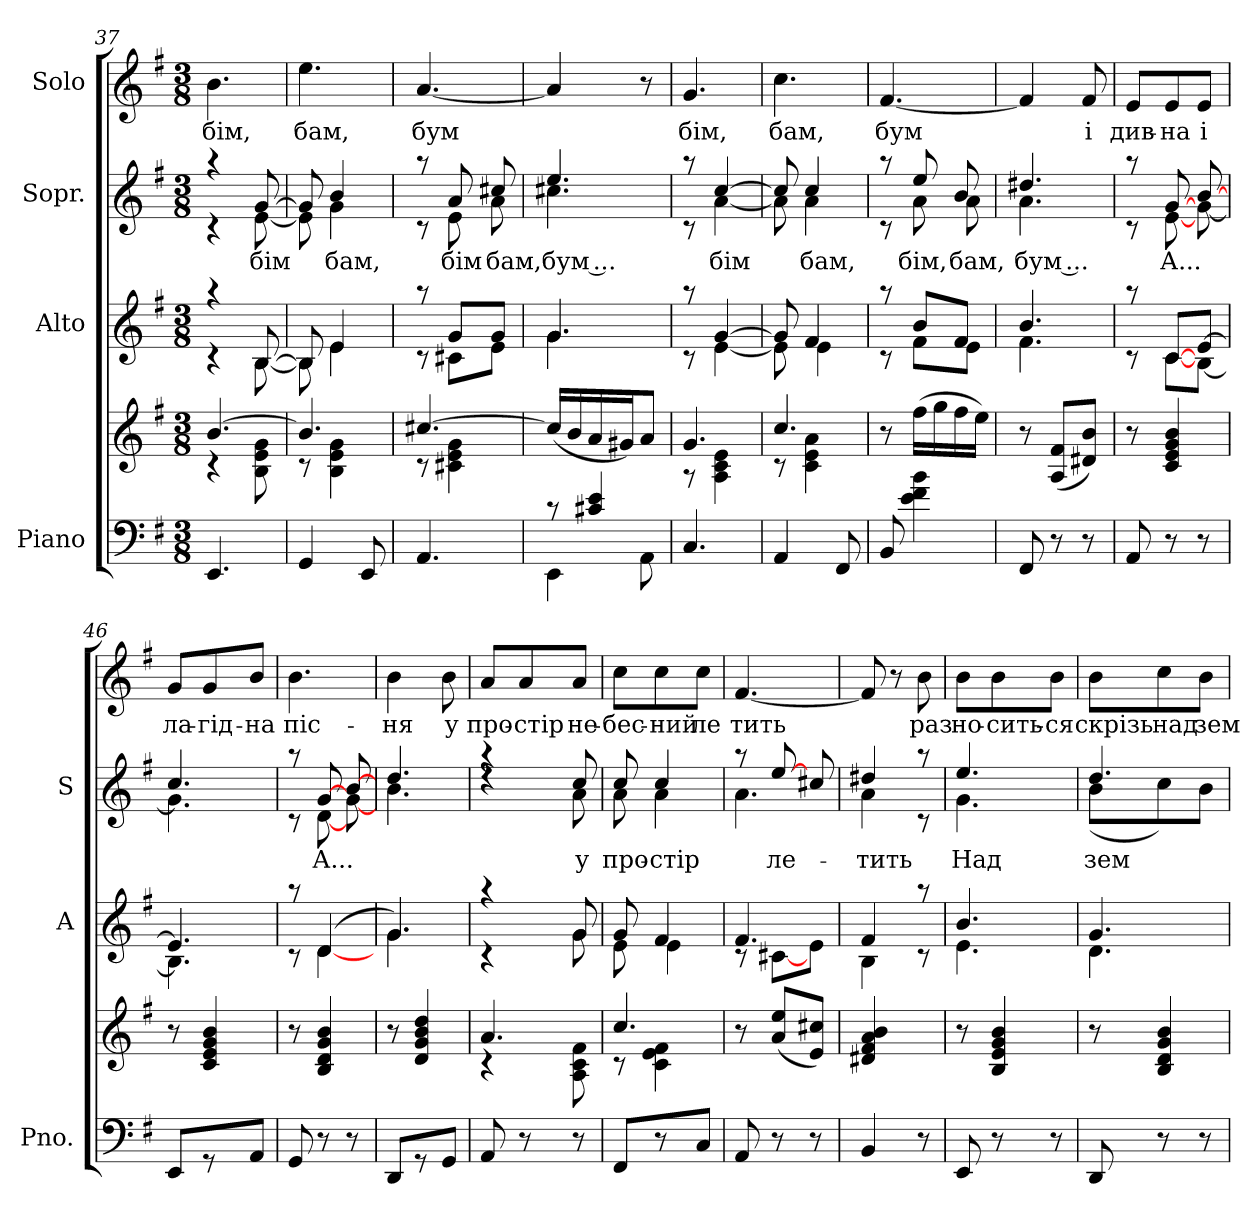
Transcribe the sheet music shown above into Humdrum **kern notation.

**kern	**kern	**kern	**kern	**text	**kern	**text
*part4	*part4	*part3	*part2	*part2	*part1	*part1
*staff5	*staff4	*staff3	*staff2	*staff2	*staff1	*staff1
*I"Piano	*	*I"Alto	*I"Sopr.	*	*I"Solo	*
*I'Pno.	*	*I'A	*I'S	*	*	*
!!LO:PB:g=z
*clefF4	*clefG2	*clefG2	*clefG2	*	*clefG2	*
*k[f#]	*k[f#]	*k[f#]	*k[f#]	*	*k[f#]	*
*e:	*e:	*e:	*e:	*	*e:	*
*M3/8	*M3/8	*M3/8	*M3/8	*	*M3/8	*
=37	=37	=37	=37	=37	=37	=37
*	*^	*^	*^	*	*	*
!	!	!	!	!	!	!	!	!	!LO:LY:b
4.EE/	[>4.b/	4rB	4raa	4rc	4raa	4rB	.	4.b\	бім,
!	!	!	!	!	!	!	!LO:LY:b	!	!
.	.	8B\ 8e\ 8g\	[>8B/	[<8B\	[>8g/	[<8e\	бім	.	.
=38	=38	=38	=38	=38	=38	=38	=38	=38	=38
!	!	!	!	!	!	!	!	!	!LO:LY:b
4GG/	4.b/]	8rc	8B/]	8B\]	8g/]	8e\]	.	4.ee\	бам,
!	!	!	!	!	!	!	!LO:LY:b	!	!
.	.	4B\ 4e\ 4g\	4e/	4e\	4b/	4g\	бам,	.	.
8EE/	.	.	.	.	.	.	.	.	.
=39	=39	=39	=39	=39	=39	=39	=39	=39	=39
!	!	!	!	!	!	!	!	!	!LO:LY:b
4.AA/	[>4.cc#X/	8rB	8raa	8rc	8raa	8rc	.	[4.a/	бум
!	!	!	!	!	!	!	!LO:LY:b	!	!
.	.	4c#X\ 4e\ 4g\	8g/L	8c#X\L	8a/	8e\	бім	.	.
!	!	!	!	!	!	!	!LO:LY:b	!	!
.	.	.	8g/J	8e\J	8cc#X/	8a\	бам,	.	.
*	*v	*v	*	*	*	*	*	*	*
=40	=40	=40	=40	=40	=40	=40	=40	=40
*^	*	*	*	*	*	*	*	*
!	!	!	!	!	!	!	!LO:LY:b	!	!
8rc	4EE\	(<16cc#/LL]	4.g/	4.g\	4.ee/	4.cc#X\	бум ...	4a/]	.
.	.	16b/	.	.	.	.	.	.	.
4c#X/ 4e/	.	16a/	.	.	.	.	.	.	.
.	.	16g#X/J)	.	.	.	.	.	.	.
.	8AA\	8a/J	.	.	.	.	.	8r	.
=41	=41	=41	=41	=41	=41	=41	=41	=41	=41
*	*	*^	*	*	*	*	*	*	*
!	!	!	!	!	!	!	!	!	!	!LO:LY:b
*v	*v	*	*	*	*	*	*	*	*	*
4.C/	4.g/	8rA	8raa	8rc	8raa	8rc	.	4.g/	бім,
!	!	!	!	!	!	!	!LO:LY:b	!	!
.	.	4A\ 4c\ 4e\	[>4g/	[<4e\	[>4cc/	[<4a\	бім	.	.
=42	=42	=42	=42	=42	=42	=42	=42	=42	=42
!	!	!	!	!	!	!	!	!	!LO:LY:b
4AA/	4.cc/	8rc	8g/]	8e\]	8cc/]	8a\]	.	4.cc\	бам,
!	!	!	!	!	!	!	!LO:LY:b	!	!
.	.	4c\ 4e\ 4a\	4f#/	4e\	4cc/	4a\	бам,	.	.
8FF#/	.	.	.	.	.	.	.	.	.
*	*v	*v	*	*	*	*	*	*	*
!!LO:LB:g=z
=43	=43	=43	=43	=43	=43	=43	=43	=43
!	!	!	!	!	!	!	!	!LO:LY:b
8BB/	8r	8raa	8rc	8raa	8rc	.	[4.f#/	бум
!	!	!	!	!	!	!LO:LY:b	!	!
4e\ 4f#\ 4b\	(>16ff#\LL	8b/L	8f#\L	8ee/	8a\	бім,	.	.
.	16gg\	.	.	.	.	.	.	.
!	!	!	!	!	!	!LO:LY:b	!	!
.	16ff#\	8f#/J	8e\J	8b/	8a\	бам,	.	.
.	16ee\JJ)	.	.	.	.	.	.	.
=44	=44	=44	=44	=44	=44	=44	=44	=44
!	!	!	!	!	!	!LO:LY:b	!	!
8FF#/	8r	4.b/	4.f#\	4.dd#X/	4.a\	бум ...	4f#/]	.
8r	(<8A/ 8f#/L	.	.	.	.	.	.	.
!	!	!	!	!	!	!	!	!LO:LY:b
8r	8d#X/ 8b/J)	.	.	.	.	.	8f#/	і
=45	=45	=45	=45	=45	=45	=45	=45	=45
!	!	!	!	!	!	!	!	!LO:LY:b
8AA/	8r	8raa	8rc	8raa	8rc	.	8e/L	див-
!	!	!	!	!	!	!LO:LY:b	!	!LO:LY:b
8r	4c/ 4e/ 4g/ 4b/	[>8c/L	[<8c\L	[>8g/	[<8e\	А...	8e/	-на
!	!	!	!	!	!	!	!	!LO:LY:b
8r	.	[>8e/J	[<8B\J	[>8b/	[<8g\	.	8e/J	і
=46	=46	=46	=46	=46	=46	=46	=46	=46
!	!	!	!	!	!	!	!	!LO:LY:b
8EE/L	8r	4.e/]	4.B\]	4.cc/	4.g\]	.	8g/L	ла-
!	!	!	!	!	!	!	!	!LO:LY:b
8r	4c/ 4e/ 4g/ 4b/	.	.	.	.	.	8g/	-гід-
!	!	!	!	!	!	!	!	!LO:LY:b
8AA/J	.	.	.	.	.	.	8b/J	-на
=47	=47	=47	=47	=47	=47	=47	=47	=47
!	!	!	!	!	!	!	!	!LO:LY:b
8GG/	8r	8raa	8rc	8raa	8rc	.	4.b\	піс-
!	!	!	!	!	!	!LO:LY:b	!	!
8r	4B/ 4d/ 4g/ 4b/	(4d/	[<4d\	[>8g/	[<8d\	А...	.	.
8r	.	.	.	[>8b/	[<8g\	.	.	.
=48	=48	=48	=48	=48	=48	=48	=48	=48
!	!	!	!	!	!	!	!	!LO:LY:b
8DD/L	8r	4.g/)	4.g\	4.dd/	4.b\	.	4b\	-ня
8r	4d/ 4g/ 4b/ 4dd/	.	.	.	.	.	.	.
!	!	!	!	!	!	!	!	!LO:LY:b
8GG/J	.	.	.	.	.	.	8b\	у
!!LO:PB:g=z
=49	=49	=49	=49	=49	=49	=49	=49	=49
*	*^	*	*	*	*	*	*	*
!	!	!	!	!	!	!	!	!	!LO:LY:b
8AA/	4.a/	4rB	4raa	4rc	4raa	4rcc	.	8a/L	про-
!	!	!	!	!	!	!	!	!	!LO:LY:b
8r	.	.	.	.	.	.	.	8a/	-стір
!	!	!	!	!	!	!	!LO:LY:b	!	!LO:LY:b
8r	.	8A\ 8c\ 8f#\	8g/	8g\	8cc/	8a\	у	8a/J	не-
=50	=50	=50	=50	=50	=50	=50	=50	=50	=50
!	!	!	!	!	!	!	!LO:LY:b	!	!LO:LY:b
8FF#/L	4.cc/	8rB	8g/	8e\	8cc/	8a\	про-	8cc\L	-бес-
!	!	!	!	!	!	!	!LO:LY:b	!	!LO:LY:b
8r	.	4c\ 4e\ 4f#\	4f#/	4e\	4cc/	4a\	-стір	8cc\	-ний
!	!	!	!	!	!	!	!	!	!LO:LY:b
8C/J	.	.	.	.	.	.	.	8cc\J	ле
*	*v	*v	*	*	*	*	*	*	*
=51	=51	=51	=51	=51	=51	=51	=51	=51
!	!	!	!	!	!	!	!	!LO:LY:b
8AA/	8r	4.f#/	8rB	8rgg	4.a\	.	[4.f#/	тить
!	!	!	!	!	!	!LO:LY:b	!	!
8r	(<8a/ 8ee/L	.	[<8c#X\L	[>8ee/	.	ле-	.	.
8r	8e/ 8cc#X/J)	.	8e\J	8cc#X/	.	.	.	.
=52	=52	=52	=52	=52	=52	=52	=52	=52
!	!	!	!	!	!	!LO:LY:b	!	!
4BB/	4d#X/ 4f#/ 4a/ 4b/	4f#/	4B\	4dd#X/	4a\	-тить	8f#/]	.
.	.	.	.	.	.	.	8r	.
!	!	!	!	!	!	!	!	!LO:LY:b
8r	8ryy	8raa	8rc	8raa	8rc	.	8b\	раз
=53	=53	=53	=53	=53	=53	=53	=53	=53
!	!	!	!	!	!	!LO:LY:b	!	!LO:LY:b
8EE/	8r	4.b/	4.e\	4.ee/	4.g\	Над	8b\L	но-
!	!	!	!	!	!	!	!	!LO:LY:b
8r	4B/ 4e/ 4g/ 4b/	.	.	.	.	.	8b\	-сить-
!	!	!	!	!	!	!	!	!LO:LY:b
8r	.	.	.	.	.	.	8b\J	-ся
=54	=54	=54	=54	=54	=54	=54	=54	=54
!	!	!	!	!	!	!LO:LY:b	!	!LO:LY:b
8DD/	8r	4.g/	4.d\	4.dd/	(<8b\L	зем-	8b\L	скрізь
!	!	!	!	!	!	!	!	!LO:LY:b
8r	4B/ 4d/ 4g/ 4b/	.	.	.	8cc\)	.	8cc\	над
!	!	!	!	!	!	!	!	!LO:LY:b
8r	.	.	.	.	8b\J	.	8b\J	зем-
*	*	*v	*v	*	*	*	*	*
*	*	*	*v	*v	*	*	*
=	=	=	=	=	=	=
*-	*-	*-	*-	*-	*-	*-
